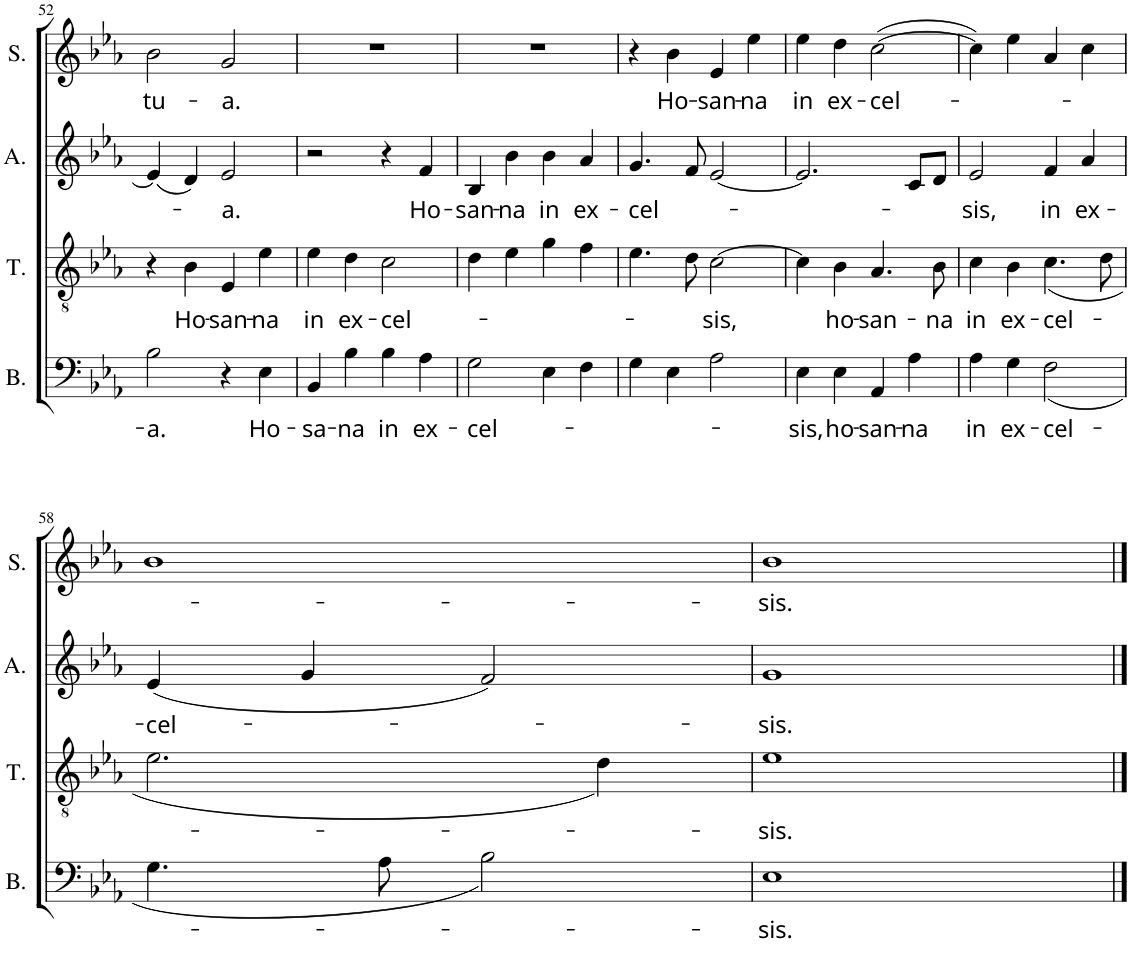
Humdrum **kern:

**kern	**text	**kern	**text	**kern	**text	**kern	**text
*part4	*part4	*part3	*part3	*part2	*part2	*part1	*part1
*staff4	*staff4	*staff3	*staff3	*staff2	*staff2	*staff1	*staff1
*I"Bass	*	*I"Tenor	*	*I"Alto	*	*I"Soprano	*
*I'B.	*	*I'T.	*	*I'A.	*	*I'S.	*
!!LO:PB:g=z
*clefF4	*	*clefGv2	*	*clefG2	*	*clefG2	*
*k[b-e-a-]	*	*k[b-e-a-]	*	*k[b-e-a-]	*	*k[b-e-a-]	*
*M2/2	*	*M2/2	*	*M2/2	*	*M2/2	*
*met(c|)	*	*met(c|)	*	*met(c|)	*	*met(c|)	*
=52	=52	=52	=52	=52	=52	=52	=52
!	!LO:LY:b	!	!	!	!	!	!LO:LY:b
2B-\	-a.	4r	.	(4e-/]	.	2b-\	tu-
!	!	!	!LO:LY:b	!	!	!	!
.	.	4B-\	Ho-	4d/)	.	.	.
!	!	!	!LO:LY:b	!	!LO:LY:b	!	!LO:LY:b
4r	.	4E-/	-san-	2e-/	-a.	2g/	-a.
!	!LO:LY:b	!	!LO:LY:b	!	!	!	!
4E-\	Ho-	4e-\	-na	.	.	.	.
=53	=53	=53	=53	=53	=53	=53	=53
!	!LO:LY:b	!	!LO:LY:b	!	!	!	!
4BB-/	-sa-	4e-\	in	2r	.	1r	.
!	!LO:LY:b	!	!LO:LY:b	!	!	!	!
4B-\	-na	4d\	ex-	.	.	.	.
!	!LO:LY:b	!	!LO:LY:b	!	!	!	!
4B-\	in	2c\	-cel-	4r	.	.	.
!	!LO:LY:b	!	!	!	!LO:LY:b	!	!
4A-\	ex-	.	.	4f/	Ho-	.	.
=54	=54	=54	=54	=54	=54	=54	=54
!	!LO:LY:b	!	!	!	!LO:LY:b	!	!
2G\	-cel-	4d\	.	4B-/	-san-	1r	.
!	!	!	!	!	!LO:LY:b	!	!
.	.	4e-\	.	4b-\	-na	.	.
!	!	!	!	!	!LO:LY:b	!	!
4E-\	.	4g\	.	4b-\	in	.	.
!	!	!	!	!	!LO:LY:b	!	!
4F\	.	4f\	.	4a-/	ex-	.	.
=55	=55	=55	=55	=55	=55	=55	=55
!	!	!	!	!	!LO:LY:b	!	!
4G\	.	4.e-\	.	4.g/	-cel-	4r	.
!	!	!	!	!	!	!	!LO:LY:b
4E-\	.	.	.	.	.	4b-\	Ho-
.	.	8d\	.	8f/	.	.	.
!	!	!	!LO:LY:b	!	!	!	!LO:LY:b
2A-\	.	[2c\	-sis,	[2e-/	.	4e-/	-san-
!	!	!	!	!	!	!	!LO:LY:b
.	.	.	.	.	.	4ee-\	-na
=56	=56	=56	=56	=56	=56	=56	=56
!	!LO:LY:b	!	!	!	!	!	!LO:LY:b
4E-\	-sis,	4c\]	.	2.e-/]	.	4ee-\	in
!	!LO:LY:b	!	!LO:LY:b	!	!	!	!LO:LY:b
4E-\	ho-	4B-\	ho-	.	.	4dd\	ex-
!	!LO:LY:b	!	!LO:LY:b	!	!	!	!LO:LY:b
4AA-/	-san-	4.A-/	-san-	.	.	([2cc\	-cel-
!	!LO:LY:b	!	!	!	!	!	!
4A-\	-na	.	.	8c/L	.	.	.
!	!	!	!LO:LY:b	!	!	!	!
.	.	8B-\	-na	8d/J	.	.	.
=57	=57	=57	=57	=57	=57	=57	=57
!	!LO:LY:b	!	!LO:LY:b	!	!LO:LY:b	!	!
4A-\	in	4c\	in	2e-/	-sis,	4cc\])	.
!	!LO:LY:b	!	!LO:LY:b	!	!	!	!
4G\	ex-	4B-\	ex-	.	.	4ee-\	.
!	!LO:LY:b	!	!LO:LY:b	!	!LO:LY:b	!	!
(<2F\	-cel-	(<4.c\	-cel-	4f/	in	4a-/	.
!	!	!	!	!	!LO:LY:b	!	!
.	.	.	.	4a-/	ex-	4cc\	.
.	.	8d\	.	.	.	.	.
!!LO:LB:g=z
=58	=58	=58	=58	=58	=58	=58	=58
!	!	!	!	!	!LO:LY:b	!	!
4.G\	.	2.e-\	.	(4e-/	-cel-	1b-	.
.	.	.	.	4g/	.	.	.
8A-\	.	.	.	.	.	.	.
2B-\)	.	.	.	2f/)	.	.	.
.	.	4d\)	.	.	.	.	.
=59	=59	=59	=59	=59	=59	=59	=59
!	!LO:LY:b	!	!LO:LY:b	!	!LO:LY:b	!	!LO:LY:b
1E-	-sis.	1e-	-sis.	1g	-sis.	1b-	-sis.
==	==	==	==	==	==	==	==
*-	*-	*-	*-	*-	*-	*-	*-
